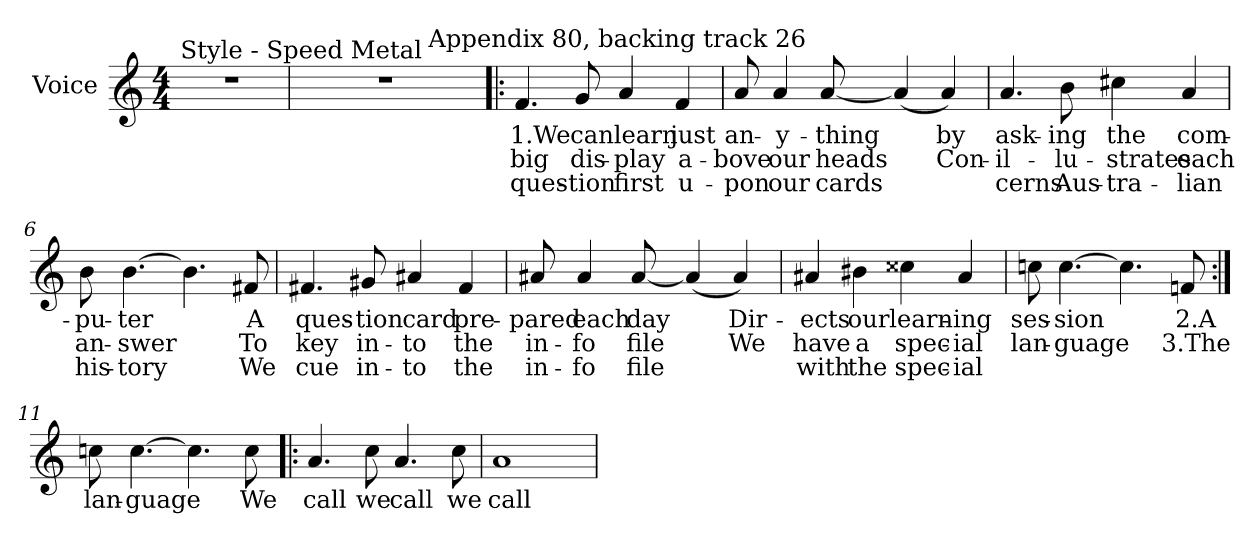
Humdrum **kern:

**kern	**text	**text	**text
*part1	*part1	*part1	*part1
*staff1	*staff1	*staff1	*staff1
*I"Voice	*	*	*
*I'Voice	*	*	*
!!LO:PB:g=z
*clefG2	*	*	*
*k[]	*	*	*
*C:	*	*	*
*M4/4	*	*	*
*MM120	*	*	*
=1	=1	=1	=1
!LO:TX:a:t=Style - Speed Metal	!	!	!
1r	.	.	.
=2	=2	=2	=2
*^	*	*	*
1r	2ryy	.	.	.
.	8ryy	.	.	.
.	16...ryy	.	.	.
!	!LO:TX:a:t=Appendix 80, backing track 26	!	!	!
.	4ryy	.	.	.
.	128ryy	.	.	.
*v	*v	*	*	*
=3!|:	=3!|:	=3!|:	=3!|:
*^	*	*	*
!	!	!LO:LY:b:color=#000000	!LO:LY:b:color=#000000	!LO:LY:b:color=#000000
*v	*v	*	*	*
4.fi/	1.We	big	ques-
!	!LO:LY:b:color=#000000	!LO:LY:b:color=#000000	!LO:LY:b:color=#000000
8gi/	can	dis-	-tion
!	!LO:LY:b:color=#000000	!LO:LY:b:color=#000000	!LO:LY:b:color=#000000
4ai/	learn	-play	first
!	!LO:LY:b:color=#000000	!LO:LY:b:color=#000000	!LO:LY:b:color=#000000
4fi/	just	a-	u-
=4	=4	=4	=4
!	!LO:LY:b:color=#000000	!LO:LY:b:color=#000000	!LO:LY:b:color=#000000
8ai/	an-	-bove	-pon
!	!LO:LY:b:color=#000000	!LO:LY:b:color=#000000	!LO:LY:b:color=#000000
4ai/	-y-	our	our
!	!LO:LY:b:color=#000000	!LO:LY:b:color=#000000	!LO:LY:b:color=#000000
[8ai/	-thing	heads	cards
(4ai/]	.	.	.
!	!LO:LY:b:color=#000000	!LO:LY:b:color=#000000	!
4ai/)	by	Con-	.
=5	=5	=5	=5
!	!LO:LY:b:color=#000000	!LO:LY:b:color=#000000	!LO:LY:b:color=#000000
4.ai/	ask-	il-	-cerns
!	!LO:LY:b:color=#000000	!LO:LY:b:color=#000000	!LO:LY:b:color=#000000
8bi\	-ing	-lu-	Aus-
!	!LO:LY:b:color=#000000	!LO:LY:b:color=#000000	!LO:LY:b:color=#000000
4cc#Xi\	the	-strates	-tra-
!	!LO:LY:b:color=#000000	!LO:LY:b:color=#000000	!LO:LY:b:color=#000000
4ai/	com-	each	-lian
!!LO:LB:g=z
=6	=6	=6	=6
!	!LO:LY:b:color=#000000	!LO:LY:b:color=#000000	!LO:LY:b:color=#000000
8bi\	-pu-	an-	his-
!	!LO:LY:b:color=#000000	!LO:LY:b:color=#000000	!LO:LY:b:color=#000000
[4.bi\	-ter	-swer	-tory
4.bi\]	.	.	.
!	!LO:LY:b:color=#000000	!LO:LY:b:color=#000000	!LO:LY:b:color=#000000
8f#Xi/	A	To	We
=7	=7	=7	=7
!	!LO:LY:b:color=#000000	!LO:LY:b:color=#000000	!LO:LY:b:color=#000000
4.f#Xi/	ques-	key	cue
!	!LO:LY:b:color=#000000	!LO:LY:b:color=#000000	!LO:LY:b:color=#000000
8g#Xi/	-tion	in-	in-
!	!LO:LY:b:color=#000000	!LO:LY:b:color=#000000	!LO:LY:b:color=#000000
4a#Xi/	card	-to	-to
!	!LO:LY:b:color=#000000	!LO:LY:b:color=#000000	!LO:LY:b:color=#000000
4f#i/	pre-	the	the
=8	=8	=8	=8
!	!LO:LY:b:color=#000000	!LO:LY:b:color=#000000	!LO:LY:b:color=#000000
8a#Xi/	-pared	in-	in-
!	!LO:LY:b:color=#000000	!LO:LY:b:color=#000000	!LO:LY:b:color=#000000
4a#i/	each	-fo	-fo
!	!LO:LY:b:color=#000000	!LO:LY:b:color=#000000	!LO:LY:b:color=#000000
[8a#i/	day	file	file
(4a#i/]	.	.	.
!	!LO:LY:b:color=#000000	!LO:LY:b:color=#000000	!
4a#i/)	Dir-	We	.
=9	=9	=9	=9
!	!LO:LY:b:color=#000000	!LO:LY:b:color=#000000	!LO:LY:b:color=#000000
4a#Xi/	-ects	have	with
!	!LO:LY:b:color=#000000	!LO:LY:b:color=#000000	!LO:LY:b:color=#000000
4b#Xi\	our	a	the
!	!LO:LY:b:color=#000000	!LO:LY:b:color=#000000	!LO:LY:b:color=#000000
4cc##Xi\	learn-	spec-	spec-
!	!LO:LY:b:color=#000000	!LO:LY:b:color=#000000	!LO:LY:b:color=#000000
4a#i/	-ing	-ial	-ial
!!LO:LB:g=z
=10	=10	=10	=10
!	!LO:LY:b:color=#000000	!LO:LY:b:color=#000000	!
8ccni\	ses-	lan-	.
!	!LO:LY:b:color=#000000	!LO:LY:b:color=#000000	!
[4.cci\	-sion	-guage	.
4.cci\]	.	.	.
!	!LO:LY:b:color=#000000	!LO:LY:b:color=#000000	!
8fni/	2.A	3.The	.
=11:|!	=11:|!	=11:|!	=11:|!
!	!LO:LY:b:color=#000000	!	!
8ccni\	lan-	.	.
!	!LO:LY:b:color=#000000	!	!
[4.cci\	-guage	.	.
4.cci\]	.	.	.
!	!LO:LY:b:color=#000000	!	!
8cci\	We	.	.
=12!|:	=12!|:	=12!|:	=12!|:
!	!LO:LY:b:color=#000000	!	!
4.ai/	call	.	.
!	!LO:LY:b:color=#000000	!	!
8cci\	we	.	.
!	!LO:LY:b:color=#000000	!	!
4.ai/	call	.	.
!	!LO:LY:b:color=#000000	!	!
8cci\	we	.	.
=13	=13	=13	=13
!	!LO:LY:b:color=#000000	!	!
1ai	call	.	.
=	=	=	=
*-	*-	*-	*-
